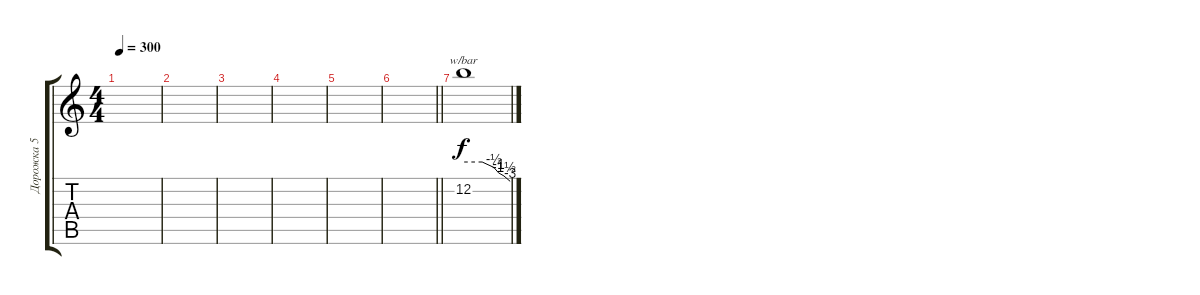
\track ("Дорожка 5" "Дорожка 5") {instrument distortionguitar}
\staff {score tabs}
\tuning (E4 B3 G3 D3 A2 E2) {hide}
\ts (4 4)
\tempo 300
\clef g2
\ks c
|
|
|
|
|
\barLineRight lightlight
|
12.2.1{tbe (custom default 0 0 24 0 39 -2 45 -4 52 -6 60 -12)}
